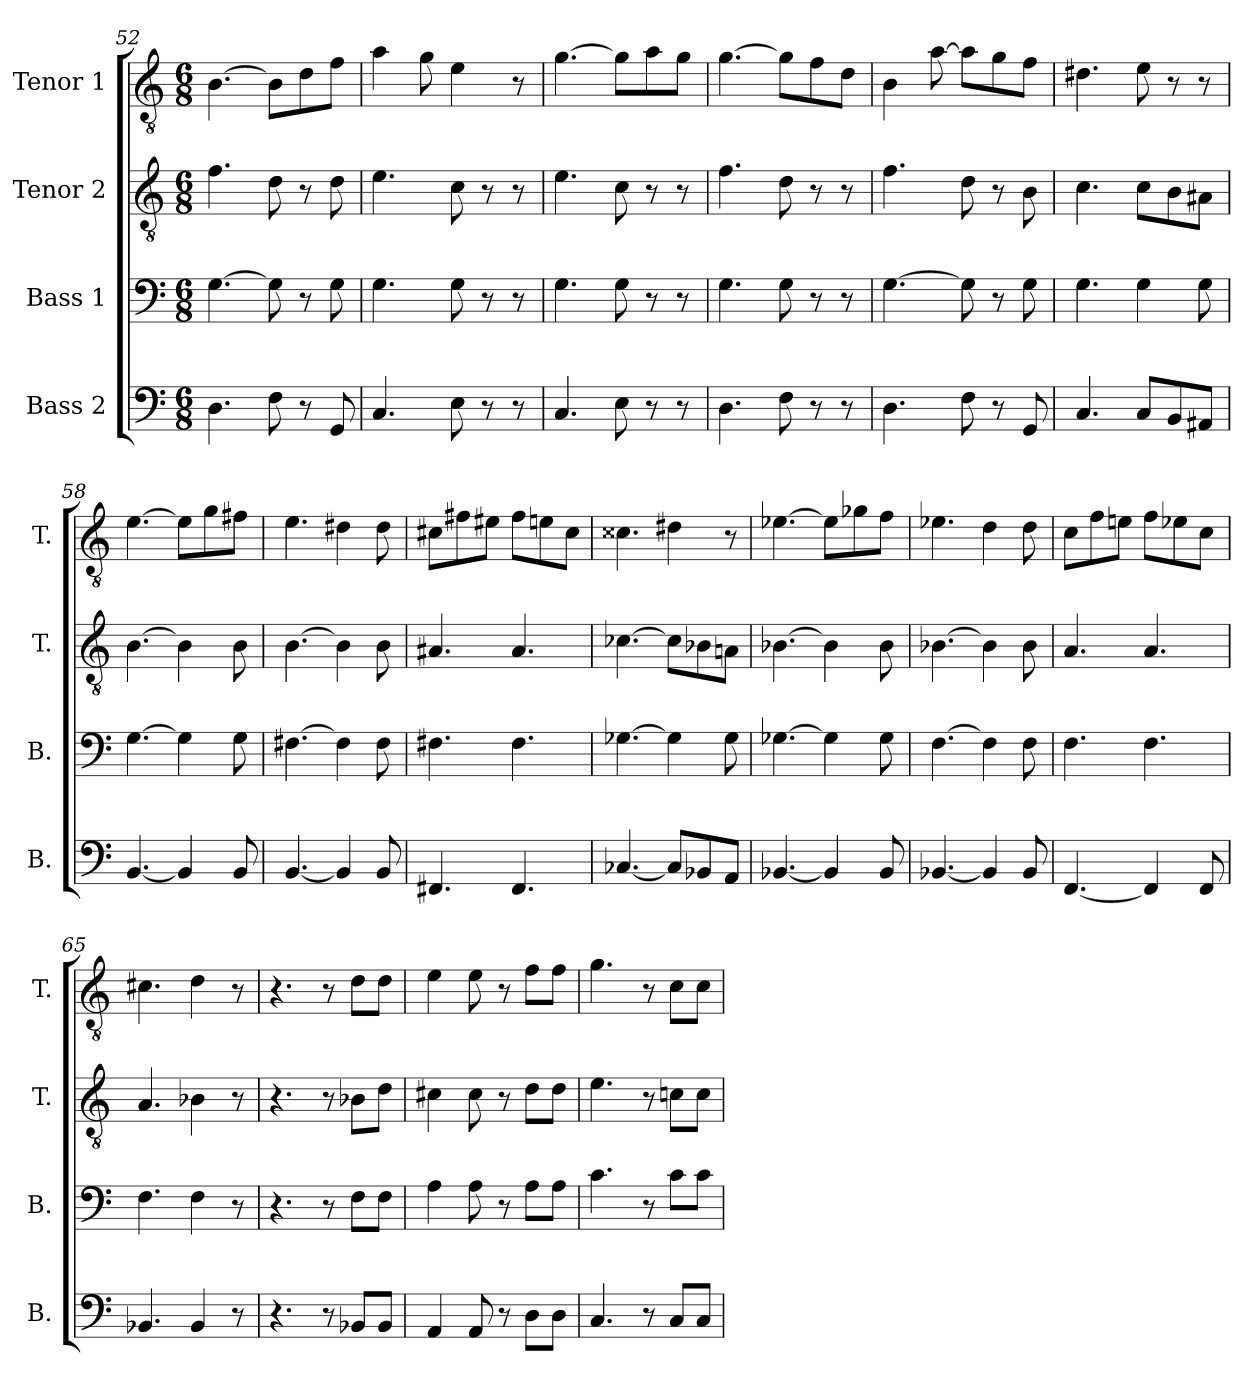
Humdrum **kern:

**kern	**kern	**kern	**kern
*part4	*part3	*part2	*part1
*staff4	*staff3	*staff2	*staff1
*I"Bass 2	*I"Bass 1	*I"Tenor 2	*I"Tenor 1
*I'B.	*I'B.	*I'T.	*I'T.
*clefF4	*clefF4	*clefGv2	*clefGv2
*	*	*ITrd7c12	*ITrd7c12
*k[]	*k[]	*k[]	*k[]
*C:	*C:	*C:	*C:
*M6/8	*M6/8	*M6/8	*M6/8
=52	=52	=52	=52
4.Di\	[4.Gi\	4.Fi\	[4.BBi\
8Fi\	8Gi\]	8Di\	8BBi\L]
8r	8r	8r	8Di\
8GGi/	8Gi\	8Di\	8Fi\J
=53	=53	=53	=53
4.Ci/	4.Gi\	4.Ei\	4Ai\
.	.	.	8Gi\
8Ei\	8Gi\	8Ci\	4Ei\
8r	8r	8r	.
8r	8r	8r	8r
=54	=54	=54	=54
4.Ci/	4.Gi\	4.Ei\	[4.Gi\
8Ei\	8Gi\	8Ci\	8Gi\L]
8r	8r	8r	8Ai\
8r	8r	8r	8Gi\J
=55	=55	=55	=55
4.Di\	4.Gi\	4.Fi\	[4.Gi\
8Fi\	8Gi\	8Di\	8Gi\L]
8r	8r	8r	8Fi\
8r	8r	8r	8Di\J
!!LO:LB:g=z
=56	=56	=56	=56
4.Di\	[4.Gi\	4.Fi\	4BBi\
.	.	.	[8Ai\
8Fi\	8Gi\]	8Di\	8Ai\L]
8r	8r	8r	8Gi\
8GGi/	8Gi\	8BBi\	8Fi\J
=57	=57	=57	=57
4.Ci/	4.Gi\	4.Ci\	4.D#Xi\
8Ci/L	4Gi\	8Ci\L	8Ei\
8BBi/	.	8BBi\	8r
8AA#Xi/J	8Gi\	8AA#Xi\J	8r
=58	=58	=58	=58
[4.BBi/	[4.Gi\	[4.BBi\	[4.Ei\
4BBi/]	4Gi\]	4BBi\]	8Ei\L]
.	.	.	8Gi\
8BBi/	8Gi\	8BBi\	8F#Xi\J
=59	=59	=59	=59
[4.BBi/	[4.F#Xi\	[4.BBi\	4.Ei\
4BBi/]	4F#i\]	4BBi\]	4D#Xi\
8BBi/	8F#i\	8BBi\	8D#i\
=60	=60	=60	=60
4.FF#Xi/	4.F#Xi\	4.AA#Xi/	8C#Xi\L
.	.	.	8F#Xi\
.	.	.	8E#Xi\J
4.FF#i/	4.F#i\	4.AA#i/	8F#i\L
.	.	.	8Eni\
.	.	.	8C#i\J
=61	=61	=61	=61
[4.C-Xi/	[4.G-Xi\	[4.C-Xi\	4.C##Xi\
8C-i/L]	4G-i\]	8C-i\L]	4D#Xi\
8BB-Xi/	.	8BB-Xi\	.
8AAi/J	8G-i\	8AAni\J	8r
!!LO:PB:g=z
=62	=62	=62	=62
[4.BB-Xi/	[4.G-Xi\	[4.BB-Xi\	[4.E-Xi\
4BB-i/]	4G-i\]	4BB-i\]	8E-i\L]
.	.	.	8G-Xi\
8BB-i/	8G-i\	8BB-i\	8Fi\J
=63	=63	=63	=63
[4.BB-Xi/	[4.Fi\	[4.BB-Xi\	4.E-Xi\
4BB-i/]	4Fi\]	4BB-i\]	4Di\
8BB-i/	8Fi\	8BB-i\	8Di\
=64	=64	=64	=64
[4.FFi/	4.Fi\	4.AAi/	8Ci\L
.	.	.	8Fi\
.	.	.	8Eni\J
4FFi/]	4.Fi\	4.AAi/	8Fi\L
.	.	.	8E-Xi\
8FFi/	.	.	8Ci\J
=65	=65	=65	=65
4.BB-Xi/	4.Fi\	4.AAi/	4.C#Xi\
4BB-i/	4Fi\	4BB-Xi\	4Di\
8r	8r	8r	8r
=66	=66	=66	=66
4.r	4.r	4.r	4.r
8r	8r	8r	8r
8BB-Xi/L	8Fi\L	8BB-Xi\L	8Di\L
8BB-i/J	8Fi\J	8Di\J	8Di\J
=67	=67	=67	=67
4AAi/	4Ai\	4C#Xi\	4Ei\
8AAi/	8Ai\	8C#i\	8Ei\
8r	8r	8r	8r
8Di\L	8Ai\L	8Di\L	8Fi\L
8Di\J	8Ai\J	8Di\J	8Fi\J
!!LO:LB:g=z
=68	=68	=68	=68
4.Ci/	4.ci\	4.Ei\	4.Gi\
8r	8r	8r	8r
8Ci/L	8ci\L	8Cni\L	8Ci\L
8Ci/J	8ci\J	8Ci\J	8Ci\J
=	=	=	=
*-	*-	*-	*-
